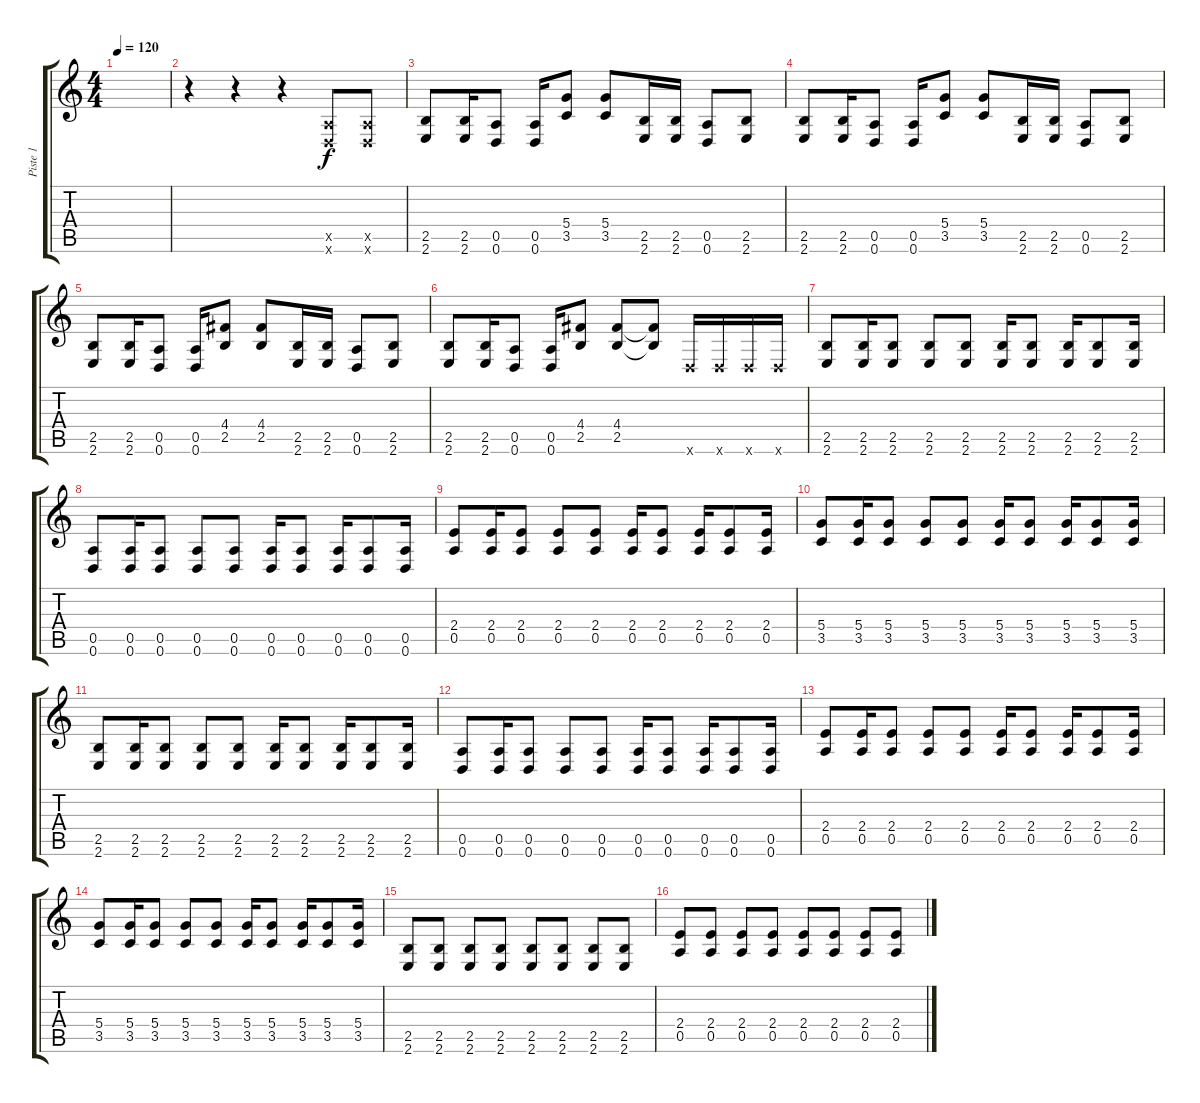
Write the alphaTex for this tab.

\track ("Piste 1" "Piste 1") {instrument distortionguitar}
\staff {score tabs}
\tuning (E4 B3 G3 D3 A2 D2) {hide}
\ts (4 4)
\tempo 120
\clef g2
\ks c
|
r.4 r.4 r.4 (0.5{x} 0.6{x}).8 (0.5{x} 0.6{x}).8 |
(2.5 2.6).8 (2.5 2.6).16 (0.5 0.6).8 (0.5 0.6).16 (5.4 3.5).8 (5.4 3.5).8 (2.5 2.6).16 (2.5 2.6).16 (0.5 0.6).8 (2.5 2.6).8 |
(2.5 2.6).8 (2.5 2.6).16 (0.5 0.6).8 (0.5 0.6).16 (5.4 3.5).8 (5.4 3.5).8 (2.5 2.6).16 (2.5 2.6).16 (0.5 0.6).8 (2.5 2.6).8 |
(2.5 2.6).8 (2.5 2.6).16 (0.5 0.6).8 (0.5 0.6).16 (4.4 2.5).8 (4.4 2.5).8 (2.5 2.6).16 (2.5 2.6).16 (0.5 0.6).8 (2.5 2.6).8 |
(2.5 2.6).8 (2.5 2.6).16 (0.5 0.6).8 (0.5 0.6).16 (4.4 2.5).8 (4.4 2.5).8 (4.4{t} 2.5{t}).8 0.6{x}.16 0.6{x}.16 0.6{x}.16 0.6{x}.16 |
(2.5 2.6).8 (2.5 2.6).16 (2.5 2.6).8 (2.5 2.6).8 (2.5 2.6).8 (2.5 2.6).16 (2.5 2.6).8 (2.5 2.6).16 (2.5 2.6).8 (2.5 2.6).16 |
(0.5 0.6).8 (0.5 0.6).16 (0.5 0.6).8 (0.5 0.6).8 (0.5 0.6).8 (0.5 0.6).16 (0.5 0.6).8 (0.5 0.6).16 (0.5 0.6).8 (0.5 0.6).16 |
(2.4 0.5).8 (2.4 0.5).16 (2.4 0.5).8 (2.4 0.5).8 (2.4 0.5).8 (2.4 0.5).16 (2.4 0.5).8 (2.4 0.5).16 (2.4 0.5).8 (2.4 0.5).16 |
(5.4 3.5).8 (5.4 3.5).16 (5.4 3.5).8 (5.4 3.5).8 (5.4 3.5).8 (5.4 3.5).16 (5.4 3.5).8 (5.4 3.5).16 (5.4 3.5).8 (5.4 3.5).16 |
(2.5 2.6).8 (2.5 2.6).16 (2.5 2.6).8 (2.5 2.6).8 (2.5 2.6).8 (2.5 2.6).16 (2.5 2.6).8 (2.5 2.6).16 (2.5 2.6).8 (2.5 2.6).16 |
(0.5 0.6).8 (0.5 0.6).16 (0.5 0.6).8 (0.5 0.6).8 (0.5 0.6).8 (0.5 0.6).16 (0.5 0.6).8 (0.5 0.6).16 (0.5 0.6).8 (0.5 0.6).16 |
(2.4 0.5).8 (2.4 0.5).16 (2.4 0.5).8 (2.4 0.5).8 (2.4 0.5).8 (2.4 0.5).16 (2.4 0.5).8 (2.4 0.5).16 (2.4 0.5).8 (2.4 0.5).16 |
(5.4 3.5).8 (5.4 3.5).16 (5.4 3.5).8 (5.4 3.5).8 (5.4 3.5).8 (5.4 3.5).16 (5.4 3.5).8 (5.4 3.5).16 (5.4 3.5).8 (5.4 3.5).16 |
(2.5 2.6).8 (2.5 2.6).8 (2.5 2.6).8 (2.5 2.6).8 (2.5 2.6).8 (2.5 2.6).8 (2.5 2.6).8 (2.5 2.6).8 |
(2.4 0.5).8 (2.4 0.5).8 (2.4 0.5).8 (2.4 0.5).8 (2.4 0.5).8 (2.4 0.5).8 (2.4 0.5).8 (2.4 0.5).8
